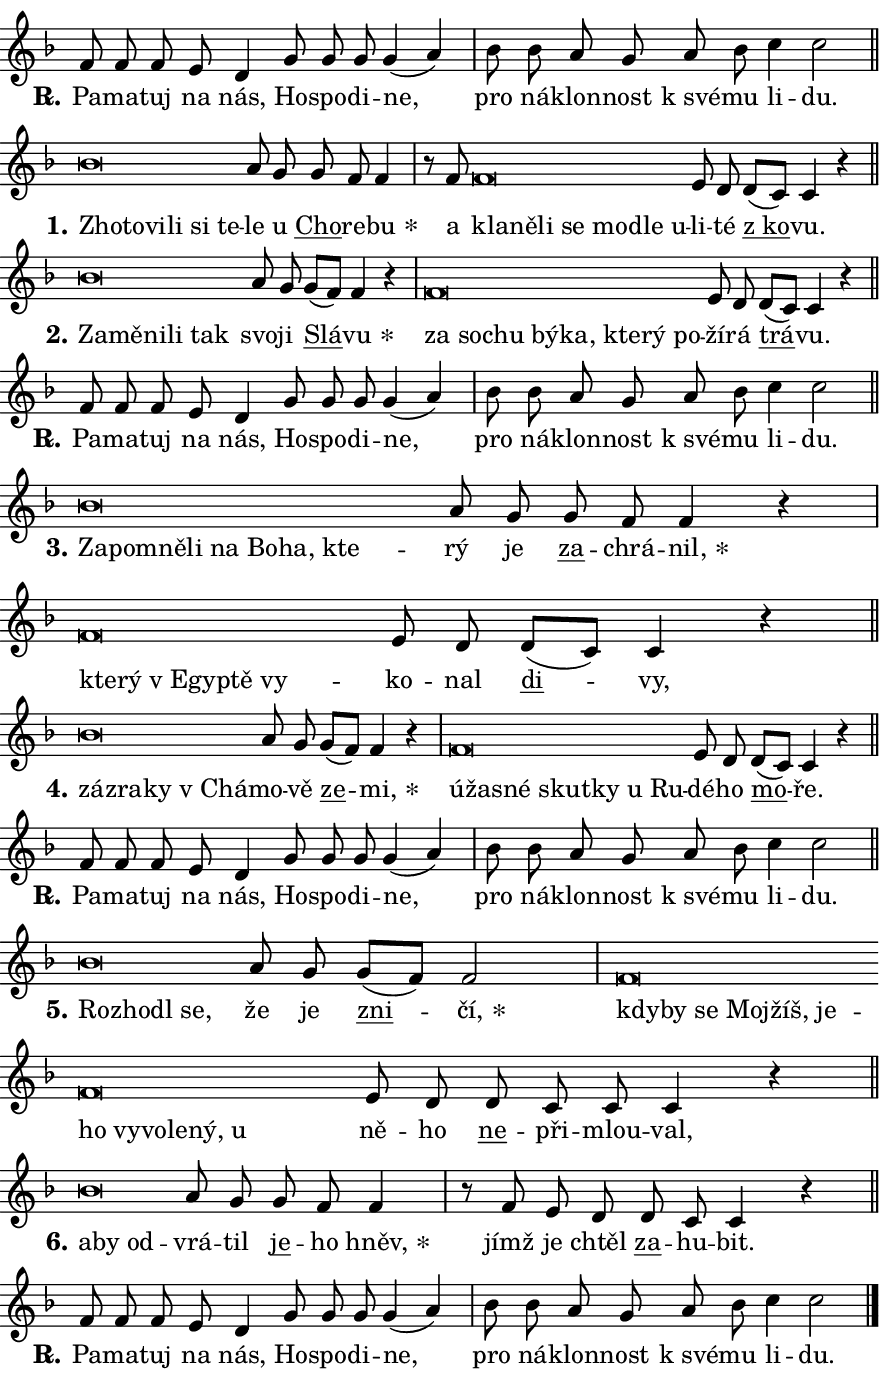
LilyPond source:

\version "2.24.0"
\header { tagline = "" }
\paper {
  indent = 0\cm
  top-margin = 0\cm
  right-margin = 0.13\cm % to fit lyric hyphens
  bottom-margin = 0\cm
  left-margin = 0\cm
  paper-width = 15\cm
  page-breaking = #ly:one-page-breaking
  system-system-spacing.basic-distance = #11
  score-system-spacing.basic-distance = #11
  ragged-last = ##f
}


%% Author: Thomas Morley
%% https://lists.gnu.org/archive/html/lilypond-user/2020-05/msg00002.html
#(define (line-position grob)
"Returns position of @var[grob} in current system:
   @code{'start}, if at first time-step
   @code{'end}, if at last time-step
   @code{'middle} otherwise
"
  (let* ((col (ly:item-get-column grob))
         (ln (ly:grob-object col 'left-neighbor))
         (rn (ly:grob-object col 'right-neighbor))
         (col-to-check-left (if (ly:grob? ln) ln col))
         (col-to-check-right (if (ly:grob? rn) rn col))
         (break-dir-left
           (and
             (ly:grob-property col-to-check-left 'non-musical #f)
             (ly:item-break-dir col-to-check-left)))
         (break-dir-right
           (and
             (ly:grob-property col-to-check-right 'non-musical #f)
             (ly:item-break-dir col-to-check-right))))
        (cond ((eqv? 1 break-dir-left) 'start)
              ((eqv? -1 break-dir-right) 'end)
              (else 'middle))))

#(define (tranparent-at-line-position vctor)
  (lambda (grob)
  "Relying on @code{line-position} select the relevant enry from @var{vctor}.
Used to determine transparency,"
    (case (line-position grob)
      ((end) (not (vector-ref vctor 0)))
      ((middle) (not (vector-ref vctor 1)))
      ((start) (not (vector-ref vctor 2))))))

noteHeadBreakVisibility =
#(define-music-function (break-visibility)(vector?)
"Makes @code{NoteHead}s transparent relying on @var{break-visibility}"
#{
  \override NoteHead.transparent =
    #(tranparent-at-line-position break-visibility)
#})

#(define delete-ledgers-for-transparent-note-heads
  (lambda (grob)
    "Reads whether a @code{NoteHead} is transparent.
If so this @code{NoteHead} is removed from @code{'note-heads} from
@var{grob}, which is supposed to be @code{LedgerLineSpanner}.
As a result ledgers are not printed for this @code{NoteHead}"
    (let* ((nhds-array (ly:grob-object grob 'note-heads))
           (nhds-list
             (if (ly:grob-array? nhds-array)
                 (ly:grob-array->list nhds-array)
                 '()))
           ;; Relies on the transparent-property being done before
           ;; Staff.LedgerLineSpanner.after-line-breaking is executed.
           ;; This is fragile ...
           (to-keep
             (remove
               (lambda (nhd)
                 (ly:grob-property nhd 'transparent #f))
               nhds-list)))
      ;; TODO find a better method to iterate over grob-arrays, similiar
      ;; to filter/remove etc for lists
      ;; For now rebuilt from scratch
      (set! (ly:grob-object grob 'note-heads)  '())
      (for-each
        (lambda (nhd)
          (ly:pointer-group-interface::add-grob grob 'note-heads nhd))
        to-keep))))

squashNotes = {
  \override NoteHead.X-extent = #'(-0.2 . 0.2)
  \override NoteHead.Y-extent = #'(-0.75 . 0)
  \override NoteHead.stencil =
    #(lambda (grob)
       (let ((pos (ly:grob-property grob 'staff-position)))
         (begin
           (if (< pos -7) (display "ERROR: Lower brevis then expected\n") (display ""))
           (if (<= pos -6) ly:text-interface::print ly:note-head::print))))
}
unSquashNotes = {
  \revert NoteHead.X-extent
  \revert NoteHead.Y-extent
  \revert NoteHead.stencil
}

hideNotes = \noteHeadBreakVisibility #begin-of-line-visible
unHideNotes = \noteHeadBreakVisibility #all-visible

% work-around for resetting accidentals
% https://lilypond.org/doc/v2.23/Documentation/notation/displaying-rhythms#unmetered-music
cadenzaMeasure = {
  \cadenzaOff
  \partial 1024 s1024
  \cadenzaOn
}

#(define-markup-command (accent layout props text) (markup?)
  "Underline accented syllable"
  (interpret-markup layout props
    #{\markup \override #'(offset . 4.3) \underline { #text }#}))

responsum = \markup \concat {
  "R" \hspace #-1.05 \path #0.1 #'((moveto 0 0.07) (lineto 0.9 0.8)) \hspace #0.05 "."
}

spaceSize = #0.6828661417322834 % exact space size for TeX Gyre Schola

\layout {
  \context {
    \Staff
    \remove "Time_signature_engraver"
    \override LedgerLineSpanner.after-line-breaking = #delete-ledgers-for-transparent-note-heads
  }
  \context {
    \Lyrics {
      \override LyricSpace.minimum-distance = \spaceSize
      \override LyricText.font-name = #"TeX Gyre Schola"
      \override LyricText.font-size = 1
      \override StanzaNumber.font-name = #"TeX Gyre Schola Bold"
      \override StanzaNumber.font-size = 1
    }
  }
  \context {
    \Score 
    \override NoteHead.text =
      #(lambda (grob) 
        (let ((pos (ly:grob-property grob 'staff-position)))
          #{\markup {
            \combine
              \halign #-0.55 \raise #(if (= pos -6) 0 0.5) \override #'(thickness . 2) \draw-line #'(3.2 . 0)
              \musicglyph "noteheads.sM1"
          }#}))
  }
}

% magnetic-lyrics.ily
%
%   written by
%     Jean Abou Samra <jean@abou-samra.fr>
%     Werner Lemberg <wl@gnu.org>
%
%   adapted by
%     Jiri Hon <jiri.hon@gmail.com>
%
% Version 2022-Apr-15

% https://www.mail-archive.com/lilypond-user@gnu.org/msg149350.html

#(define (Left_hyphen_pointer_engraver context)
   "Collect syllable-hyphen-syllable occurrences in lyrics and store
them in properties.  This engraver only looks to the left.  For
example, if the lyrics input is @code{foo -- bar}, it does the
following.

@itemize @bullet
@item
Set the @code{text} property of the @code{LyricHyphen} grob between
@q{foo} and @q{bar} to @code{foo}.

@item
Set the @code{left-hyphen} property of the @code{LyricText} grob with
text @q{foo} to the @code{LyricHyphen} grob between @q{foo} and
@q{bar}.
@end itemize

Use this auxiliary engraver in combination with the
@code{lyric-@/text::@/apply-@/magnetic-@/offset!} hook."
   (let ((hyphen #f)
         (text #f))
     (make-engraver
      (acknowledgers
       ((lyric-syllable-interface engraver grob source-engraver)
        (set! text grob)))
      (end-acknowledgers
       ((lyric-hyphen-interface engraver grob source-engraver)
        ;(when (not (grob::has-interface grob 'lyric-space-interface))
          (set! hyphen grob)));)
      ((stop-translation-timestep engraver)
       (when (and text hyphen)
         (ly:grob-set-object! text 'left-hyphen hyphen))
       (set! text #f)
       (set! hyphen #f)))))

#(define (lyric-text::apply-magnetic-offset! grob)
   "If the space between two syllables is less than the value in
property @code{LyricText@/.details@/.squash-threshold}, move the right
syllable to the left so that it gets concatenated with the left
syllable.

Use this function as a hook for
@code{LyricText@/.after-@/line-@/breaking} if the
@code{Left_@/hyphen_@/pointer_@/engraver} is active."
   (let ((hyphen (ly:grob-object grob 'left-hyphen #f)))
     (when hyphen
       (let ((left-text (ly:spanner-bound hyphen LEFT)))
         (when (grob::has-interface left-text 'lyric-syllable-interface)
           (let* ((common (ly:grob-common-refpoint grob left-text X))
                  (this-x-ext (ly:grob-extent grob common X))
                  (left-x-ext
                   (begin
                     ;; Trigger magnetism for left-text.
                     (ly:grob-property left-text 'after-line-breaking)
                     (ly:grob-extent left-text common X)))
                  ;; `delta` is the gap width between two syllables.
                  (delta (- (interval-start this-x-ext)
                            (interval-end left-x-ext)))
                  (details (ly:grob-property grob 'details))
                  (threshold (assoc-get 'squash-threshold details 0.2)))
             (when (< delta threshold)
               (let* (;; We have to manipulate the input text so that
                      ;; ligatures crossing syllable boundaries are not
                      ;; disabled.  For languages based on the Latin
                      ;; script this is essentially a beautification.
                      ;; However, for non-Western scripts it can be a
                      ;; necessity.
                      (lt (ly:grob-property left-text 'text))
                      (rt (ly:grob-property grob 'text))
                      (is-space (grob::has-interface hyphen 'lyric-space-interface))
                      (space (if is-space " " ""))
                      (extra-delta (if is-space spaceSize 0))
                      ;; Append new syllable.
                      (ltrt-space (if (and (string? lt) (string? rt))
                                (string-append lt space rt)
                                (make-concat-markup (list lt space rt))))
                      ;; Right-align `ltrt` to the right side.
                      (ltrt-space-markup (grob-interpret-markup
                               grob
                               (make-translate-markup
                                (cons (interval-length this-x-ext) 0)
                                (make-right-align-markup ltrt-space)))))
                 (begin
                   ;; Don't print `left-text`.
                   (ly:grob-set-property! left-text 'stencil #f)
                   ;; Set text and stencil (which holds all collected
                   ;; syllables so far) and shift it to the left.
                   (ly:grob-set-property! grob 'text ltrt-space)
                   (ly:grob-set-property! grob 'stencil ltrt-space-markup)
                   (ly:grob-translate-axis! grob (- (- delta extra-delta)) X))))))))))


#(define (lyric-hyphen::displace-bounds-first grob)
   ;; Make very sure this callback isn't triggered too early.
   (let ((left (ly:spanner-bound grob LEFT))
         (right (ly:spanner-bound grob RIGHT)))
     (ly:grob-property left 'after-line-breaking)
     (ly:grob-property right 'after-line-breaking)
     (ly:lyric-hyphen::print grob)))

squashThreshold = #0.4

\layout {
  \context {
    \Lyrics
    \consists #Left_hyphen_pointer_engraver
    \override LyricText.after-line-breaking =
      #lyric-text::apply-magnetic-offset!
    \override LyricHyphen.stencil = #lyric-hyphen::displace-bounds-first
    \override LyricText.details.squash-threshold = \squashThreshold
    \override LyricHyphen.minimum-distance = 0
    \override LyricHyphen.minimum-length = \squashThreshold
  }
}

squashText = \override LyricText.details.squash-threshold = 9999
unSquashText = \override LyricText.details.squash-threshold = \squashThreshold

leftText = \override LyricText.self-alignment-X = #LEFT
unLeftText = \revert LyricText.self-alignment-X

starOffset = #(lambda (grob) 
                (let ((x_offset (ly:self-alignment-interface::aligned-on-x-parent grob)))
                  (if (= x_offset 0) 0 (+ x_offset 1.2))))

star = #(define-music-function (syllable)(string?)
"Append star separator at the end of a syllable"
#{
  \once \override LyricText.X-offset = #starOffset
  \lyricmode { \markup {
    #syllable
    \override #'((font-name . "TeX Gyre Schola Bold")) \hspace #0.2 \lower #0.65 \larger "*"
  } }
#})

starAccent = #(define-music-function (syllable)(string?)
"Append star separator at the end of a syllable and make accent"
#{
  \once \override LyricText.X-offset = #starOffset
  \lyricmode { \markup {
    \accent #syllable
    \override #'((font-name . "TeX Gyre Schola Bold")) \hspace #0.2 \lower #0.65 \larger "*"
  } }
#})

breath = #(define-music-function (syllable)(string?)
"Append breathing indicator at the end of a syllable"
#{
  \lyricmode { \markup { #syllable "+" } }
#})

optionalBreath = #(define-music-function (syllable)(string?)
"Append optional breathing indicator at the end of a syllable"
#{
  \lyricmode { \markup { #syllable "(+)" } }
#})


\score {
    <<
        \new Voice = "melody" { \cadenzaOn \key f \major \relative { f'8 f f e d4 \bar "" g8 g g \bar "" g4( a) \cadenzaMeasure \bar "|" bes8 bes a g \bar "" a bes c4 c2 \cadenzaMeasure \bar "||" \break } }
        \new Lyrics \lyricsto "melody" { \lyricmode { \set stanza = \responsum
Pa -- ma -- tuj na nás, Ho -- spo -- di -- ne, pro ná -- klon -- nost "k své" -- mu li -- du. } }
    >>
    \layout {}
}

\score {
    <<
        \new Voice = "melody" { \cadenzaOn \key f \major \relative { \squashNotes bes'\breve*1/16 \hideNotes \breve*1/16 \bar "" \breve*1/16 \bar "" \breve*1/16 \bar "" \breve*1/16 \breve*1/16 \bar "" \unHideNotes \unSquashNotes a8 g \bar "" g f f4 \cadenzaMeasure \bar "|" r8 f \squashNotes f\breve*1/16 \hideNotes \breve*1/16 \bar "" \breve*1/16 \bar "" \breve*1/16 \bar "" \breve*1/16 \bar "" \breve*1/16 \breve*1/16 \bar "" \unHideNotes \unSquashNotes e8 d \bar "" d[( c)] c4 r \cadenzaMeasure \bar "||" \break } }
        \new Lyrics \lyricsto "melody" { \lyricmode { \set stanza = "1."
\leftText Zho -- \squashText to -- vi -- li si te -- \unLeftText \unSquashText le u \markup \accent Cho -- re -- \star bu a \leftText kla -- \squashText ně -- li se mo -- dle u -- \unLeftText \unSquashText li -- té \markup \accent "z ko" -- vu. } }
    >>
    \layout {}
}

\score {
    <<
        \new Voice = "melody" { \cadenzaOn \key f \major \relative { \squashNotes bes'\breve*1/16 \hideNotes \breve*1/16 \bar "" \breve*1/16 \bar "" \breve*1/16 \breve*1/16 \bar "" \unHideNotes \unSquashNotes a8 g \bar "" g[( f)] f4 r \cadenzaMeasure \bar "|" \squashNotes f\breve*1/16 \hideNotes \breve*1/16 \bar "" \breve*1/16 \bar "" \breve*1/16 \bar "" \breve*1/16 \bar "" \breve*1/16 \bar "" \breve*1/16 \breve*1/16 \bar "" \unHideNotes \unSquashNotes e8 d \bar "" d[( c)] c4 r \cadenzaMeasure \bar "||" \break } }
        \new Lyrics \lyricsto "melody" { \lyricmode { \set stanza = "2."
\leftText Za -- \squashText mě -- ni -- li tak \unLeftText \unSquashText svo -- ji \markup \accent Slá -- \star vu \leftText za \squashText so -- chu bý -- ka, kte -- rý po -- \unLeftText \unSquashText ží -- rá \markup \accent trá -- vu. } }
    >>
    \layout {}
}

\score {
    <<
        \new Voice = "melody" { \cadenzaOn \key f \major \relative { f'8 f f e d4 \bar "" g8 g g \bar "" g4( a) \cadenzaMeasure \bar "|" bes8 bes a g \bar "" a bes c4 c2 \cadenzaMeasure \bar "||" \break } }
        \new Lyrics \lyricsto "melody" { \lyricmode { \set stanza = \responsum
Pa -- ma -- tuj na nás, Ho -- spo -- di -- ne, pro ná -- klon -- nost "k své" -- mu li -- du. } }
    >>
    \layout {}
}

\score {
    <<
        \new Voice = "melody" { \cadenzaOn \key f \major \relative { \squashNotes bes'\breve*1/16 \hideNotes \breve*1/16 \bar "" \breve*1/16 \bar "" \breve*1/16 \bar "" \breve*1/16 \bar "" \breve*1/16 \bar "" \breve*1/16 \breve*1/16 \bar "" \unHideNotes \unSquashNotes a8 g \bar "" g f f4 r \cadenzaMeasure \bar "|" \squashNotes f\breve*1/16 \hideNotes \breve*1/16 \bar "" \breve*1/16 \bar "" \breve*1/16 \bar "" \breve*1/16 \breve*1/16 \bar "" \unHideNotes \unSquashNotes e8 d \bar "" d[( c)] c4 r \cadenzaMeasure \bar "||" \break } }
        \new Lyrics \lyricsto "melody" { \lyricmode { \set stanza = "3."
\leftText Za -- \squashText po -- mně -- li na Bo -- ha, kte -- \unLeftText \unSquashText rý je \markup \accent za -- chrá -- \star nil, \leftText kte -- \squashText rý "v E" -- gyp -- tě vy -- \unLeftText \unSquashText ko -- nal \markup \accent di -- vy, } }
    >>
    \layout {}
}

\score {
    <<
        \new Voice = "melody" { \cadenzaOn \key f \major \relative { \squashNotes bes'\breve*1/16 \hideNotes \breve*1/16 \bar "" \breve*1/16 \breve*1/16 \bar "" \unHideNotes \unSquashNotes a8 g \bar "" g[( f)] f4 r \cadenzaMeasure \bar "|" \squashNotes f\breve*1/16 \hideNotes \breve*1/16 \bar "" \breve*1/16 \bar "" \breve*1/16 \bar "" \breve*1/16 \bar "" \breve*1/16 \breve*1/16 \bar "" \unHideNotes \unSquashNotes e8 d \bar "" d[( c)] c4 r \cadenzaMeasure \bar "||" \break } }
        \new Lyrics \lyricsto "melody" { \lyricmode { \set stanza = "4."
\leftText zá -- \squashText zra -- ky "v Chá" -- \unLeftText \unSquashText mo -- vě \markup \accent ze -- \star mi, \leftText ú -- \squashText ža -- sné skut -- ky u Ru -- \unLeftText \unSquashText dé -- ho \markup \accent mo -- ře. } }
    >>
    \layout {}
}

\score {
    <<
        \new Voice = "melody" { \cadenzaOn \key f \major \relative { f'8 f f e d4 \bar "" g8 g g \bar "" g4( a) \cadenzaMeasure \bar "|" bes8 bes a g \bar "" a bes c4 c2 \cadenzaMeasure \bar "||" \break } }
        \new Lyrics \lyricsto "melody" { \lyricmode { \set stanza = \responsum
Pa -- ma -- tuj na nás, Ho -- spo -- di -- ne, pro ná -- klon -- nost "k své" -- mu li -- du. } }
    >>
    \layout {}
}

\score {
    <<
        \new Voice = "melody" { \cadenzaOn \key f \major \relative { \squashNotes bes'\breve*1/16 \hideNotes \breve*1/16 \bar "" \breve*1/16 \breve*1/16 \bar "" \unHideNotes \unSquashNotes a8 g \bar "" g[( f)] f2 \cadenzaMeasure \bar "|" \squashNotes f\breve*1/16 \hideNotes \breve*1/16 \bar "" \breve*1/16 \bar "" \breve*1/16 \bar "" \breve*1/16 \bar "" \breve*1/16 \bar "" \breve*1/16 \bar "" \breve*1/16 \bar "" \breve*1/16 \bar "" \breve*1/16 \bar "" \breve*1/16 \breve*1/16 \bar "" \unHideNotes \unSquashNotes e8 d \bar "" d c c c4 r \cadenzaMeasure \bar "||" \break } }
        \new Lyrics \lyricsto "melody" { \lyricmode { \set stanza = "5."
\leftText Roz -- \squashText ho -- dl se, \unLeftText \unSquashText že je \markup \accent zni -- \star čí, \leftText kdy -- \squashText by se Moj -- žíš, je -- ho vy -- vo -- le -- ný, u \unLeftText \unSquashText ně -- ho \markup \accent ne -- při -- mlou -- val, } }
    >>
    \layout {}
}

\score {
    <<
        \new Voice = "melody" { \cadenzaOn \key f \major \relative { \squashNotes bes'\breve*1/16 \hideNotes \breve*1/16 \breve*1/16 \bar "" \unHideNotes \unSquashNotes a8 g \bar "" g f f4 \cadenzaMeasure \bar "|" r8 f8 e8 d \bar "" d c c4 r \cadenzaMeasure \bar "||" \break } }
        \new Lyrics \lyricsto "melody" { \lyricmode { \set stanza = "6."
\leftText a -- \squashText by od -- \unLeftText \unSquashText vrá -- til \markup \accent je -- ho \star hněv, jímž je chtěl \markup \accent za -- hu -- bit. } }
    >>
    \layout {}
}

\score {
    <<
        \new Voice = "melody" { \cadenzaOn \key f \major \relative { f'8 f f e d4 \bar "" g8 g g \bar "" g4( a) \cadenzaMeasure \bar "|" bes8 bes a g \bar "" a bes c4 c2 \cadenzaMeasure \bar "||" \break } \bar "|." }
        \new Lyrics \lyricsto "melody" { \lyricmode { \set stanza = \responsum
Pa -- ma -- tuj na nás, Ho -- spo -- di -- ne, pro ná -- klon -- nost "k své" -- mu li -- du. } }
    >>
    \layout {}
}
